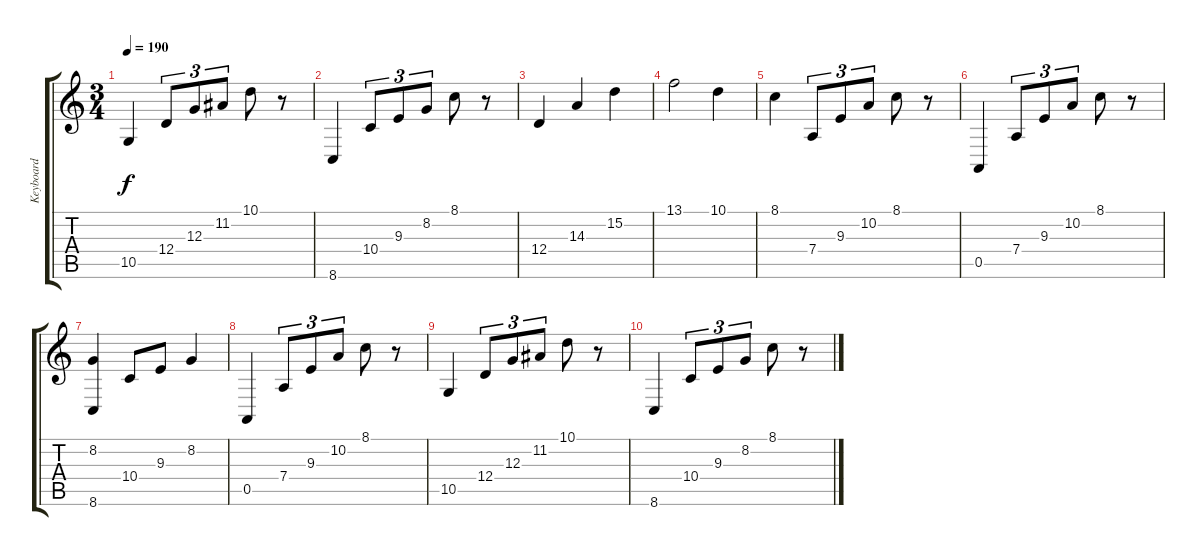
\track ("Keyboard" "Keyboard") {instrument stringensemble1}
\staff {score tabs}
\tuning (E4 B3 G3 D3 A2 E2) {hide}
\ts (3 4)
\tempo 190
\clef g2
\ks c
10.5.4{dy f} 12.4.8{tu (3 2)} 12.3.8{tu (3 2)} 11.2.8{tu (3 2)} 10.1.8 r.8 |
8.6.4 10.4.8{tu (3 2)} 9.3.8{tu (3 2)} 8.2.8{tu (3 2)} 8.1.8 r.8 |
12.4.4 14.3.4 15.2.4 |
13.1.2 10.1.4 |
8.1.4 7.4.8{tu (3 2)} 9.3.8{tu (3 2)} 10.2.8{tu (3 2)} 8.1.8 r.8 |
0.5.4 7.4.8{tu (3 2)} 9.3.8{tu (3 2)} 10.2.8{tu (3 2)} 8.1.8 r.8 |
(8.2 8.6).4 10.4.8 9.3.8 8.2.4 |
0.5.4 7.4.8{tu (3 2)} 9.3.8{tu (3 2)} 10.2.8{tu (3 2)} 8.1.8 r.8 |
10.5.4 12.4.8{tu (3 2)} 12.3.8{tu (3 2)} 11.2.8{tu (3 2)} 10.1.8 r.8 |
8.6.4 10.4.8{tu (3 2)} 9.3.8{tu (3 2)} 8.2.8{tu (3 2)} 8.1.8 r.8
